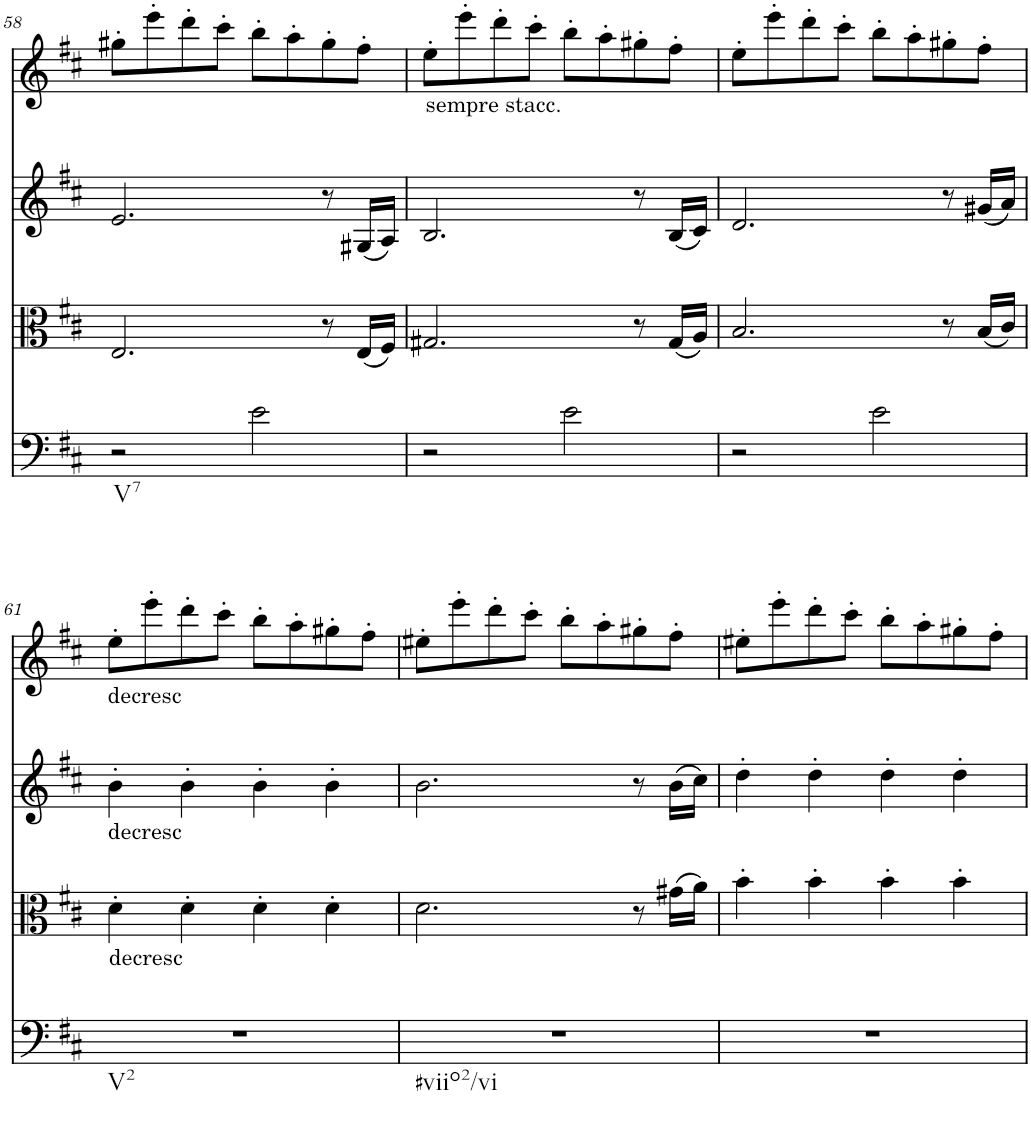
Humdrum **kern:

**kern	**kern	**kern	**kern
*part4	*part3	*part2	*part1
*staff4	*staff3	*staff2	*staff1
*I"Violoncello	*I"Viola	*I"Violin II	*I"Violin I
!!LO:PB:g=z
*clefF4	*clefC3	*clefG2	*clefG2
*k[f#c#]	*k[f#c#]	*k[f#c#]	*k[f#c#]
*M2/2	*M2/2	*M2/2	*M2/2
=58	=58	=58	=58
!LO:TX:b:t=V7	!	!	!
2r	2.E/	2.e/	8gg#X'\L
.	.	.	8eee'\
.	.	.	8ddd'\
.	.	.	8ccc#'\J
2e\	.	.	8bb'\L
.	.	.	8aa'\
.	8r	8r	8gg#'\
.	(16E/LL	(16G#X/LL	8ff#'\J
.	16F#/JJ)	16A/JJ)	.
=59	=59	=59	=59
!	!	!	!LO:TX:b:t=sempre stacc.
2r	2.G#X/	2.B/	8ee'\L
.	.	.	8eee'\
.	.	.	8ddd'\
.	.	.	8ccc#'\J
2e\	.	.	8bb'\L
.	.	.	8aa'\
.	8r	8r	8gg#X'\
.	(16G#/LL	(16B/LL	8ff#'\J
.	16A/JJ)	16c#/JJ)	.
=60	=60	=60	=60
2r	2.B/	2.d/	8ee'\L
.	.	.	8eee'\
.	.	.	8ddd'\
.	.	.	8ccc#'\J
2e\	.	.	8bb'\L
.	.	.	8aa'\
.	8r	8r	8gg#X'\
.	(16B/LL	(16g#X/LL	8ff#'\J
.	16c#/JJ)	16a/JJ)	.
!!LO:LB:g=z
=61	=61	=61	=61
!	!	!	!LO:TX:b:t=decresc
!	!	!LO:TX:b:t=decresc	!
!	!LO:TX:b:t=decresc	!	!
!LO:TX:b:t=V2	!	!	!
1r	4d'\	4b'\	8ee'\L
.	.	.	8eee'\
.	4d'\	4b'\	8ddd'\
.	.	.	8ccc#'\J
.	4d'\	4b'\	8bb'\L
.	.	.	8aa'\
.	4d'\	4b'\	8gg#X'\
.	.	.	8ff#'\J
=62	=62	=62	=62
!LO:TX:b:t=#viio2/vi	!	!	!
1r	2.d\	2.b\	8ee#X'\L
.	.	.	8eee'\
.	.	.	8ddd'\
.	.	.	8ccc#'\J
.	.	.	8bb'\L
.	.	.	8aa'\
.	8r	8r	8gg#X'\
.	(16g#X\LL	(16b\LL	8ff#'\J
.	16a\JJ)	16cc#\JJ)	.
=63	=63	=63	=63
1r	4b'\	4dd'\	8ee#X'\L
.	.	.	8eee'\
.	4b'\	4dd'\	8ddd'\
.	.	.	8ccc#'\J
.	4b'\	4dd'\	8bb'\L
.	.	.	8aa'\
.	4b'\	4dd'\	8gg#X'\
.	.	.	8ff#'\J
=	=	=	=
*-	*-	*-	*-
